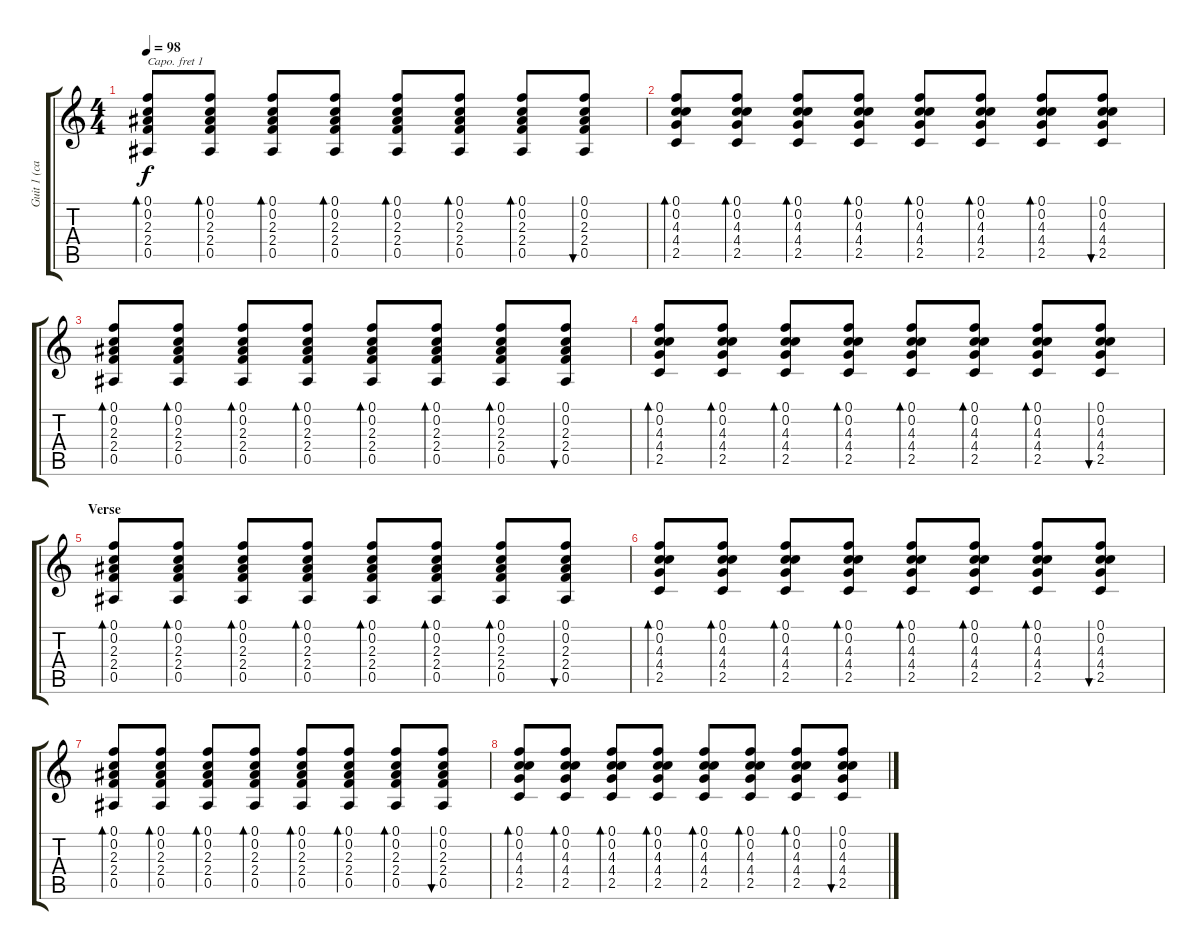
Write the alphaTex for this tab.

\track ("Guit 1 (capo 1st fret)" "Guit 1 (ca") {instrument electricguitarjazz}
\staff {score tabs}
\capo 1
\tuning (E4 B3 G3 D3 A2 E2) {hide}
\ts (4 4)
\tempo 98
\clef g2
\ks c
(0.1 0.2 2.3 2.4 0.5).8{bd 60 dy f instrument electricguitarjazz} (0.1 0.2 2.3 2.4 0.5).8{bd 60} (0.1 0.2 2.3 2.4 0.5).8{bd 60} (0.1 0.2 2.3 2.4 0.5).8{bd 60} (0.1 0.2 2.3 2.4 0.5).8{bd 60} (0.1 0.2 2.3 2.4 0.5).8{bd 60} (0.1 0.2 2.3 2.4 0.5).8{bd 60} (0.1 0.2 2.3 2.4 0.5).8{bu 60} |
(0.1 0.2 4.3 4.4 2.5).8{bd 60} (0.1 0.2 4.3 4.4 2.5).8{bd 60} (0.1 0.2 4.3 4.4 2.5).8{bd 60} (0.1 0.2 4.3 4.4 2.5).8{bd 60} (0.1 0.2 4.3 4.4 2.5).8{bd 60} (0.1 0.2 4.3 4.4 2.5).8{bd 60} (0.1 0.2 4.3 4.4 2.5).8{bd 60} (0.1 0.2 4.3 4.4 2.5).8{bu 60} |
(0.1 0.2 2.3 2.4 0.5).8{bd 60} (0.1 0.2 2.3 2.4 0.5).8{bd 60} (0.1 0.2 2.3 2.4 0.5).8{bd 60} (0.1 0.2 2.3 2.4 0.5).8{bd 60} (0.1 0.2 2.3 2.4 0.5).8{bd 60} (0.1 0.2 2.3 2.4 0.5).8{bd 60} (0.1 0.2 2.3 2.4 0.5).8{bd 60} (0.1 0.2 2.3 2.4 0.5).8{bu 60} |
(0.1 0.2 4.3 4.4 2.5).8{bd 60} (0.1 0.2 4.3 4.4 2.5).8{bd 60} (0.1 0.2 4.3 4.4 2.5).8{bd 60} (0.1 0.2 4.3 4.4 2.5).8{bd 60} (0.1 0.2 4.3 4.4 2.5).8{bd 60} (0.1 0.2 4.3 4.4 2.5).8{bd 60} (0.1 0.2 4.3 4.4 2.5).8{bd 60} (0.1 0.2 4.3 4.4 2.5).8{bu 60} |
\section ("" "Verse")
(0.1 0.2 2.3 2.4 0.5).8{bd 60} (0.1 0.2 2.3 2.4 0.5).8{bd 60} (0.1 0.2 2.3 2.4 0.5).8{bd 60} (0.1 0.2 2.3 2.4 0.5).8{bd 60} (0.1 0.2 2.3 2.4 0.5).8{bd 60} (0.1 0.2 2.3 2.4 0.5).8{bd 60} (0.1 0.2 2.3 2.4 0.5).8{bd 60} (0.1 0.2 2.3 2.4 0.5).8{bu 60} |
(0.1 0.2 4.3 4.4 2.5).8{bd 60} (0.1 0.2 4.3 4.4 2.5).8{bd 60} (0.1 0.2 4.3 4.4 2.5).8{bd 60} (0.1 0.2 4.3 4.4 2.5).8{bd 60} (0.1 0.2 4.3 4.4 2.5).8{bd 60} (0.1 0.2 4.3 4.4 2.5).8{bd 60} (0.1 0.2 4.3 4.4 2.5).8{bd 60} (0.1 0.2 4.3 4.4 2.5).8{bu 60} |
(0.1 0.2 2.3 2.4 0.5).8{bd 60} (0.1 0.2 2.3 2.4 0.5).8{bd 60} (0.1 0.2 2.3 2.4 0.5).8{bd 60} (0.1 0.2 2.3 2.4 0.5).8{bd 60} (0.1 0.2 2.3 2.4 0.5).8{bd 60} (0.1 0.2 2.3 2.4 0.5).8{bd 60} (0.1 0.2 2.3 2.4 0.5).8{bd 60} (0.1 0.2 2.3 2.4 0.5).8{bu 60} |
(0.1 0.2 4.3 4.4 2.5).8{bd 60} (0.1 0.2 4.3 4.4 2.5).8{bd 60} (0.1 0.2 4.3 4.4 2.5).8{bd 60} (0.1 0.2 4.3 4.4 2.5).8{bd 60} (0.1 0.2 4.3 4.4 2.5).8{bd 60} (0.1 0.2 4.3 4.4 2.5).8{bd 60} (0.1 0.2 4.3 4.4 2.5).8{bd 60} (0.1 0.2 4.3 4.4 2.5).8{bu 60}
